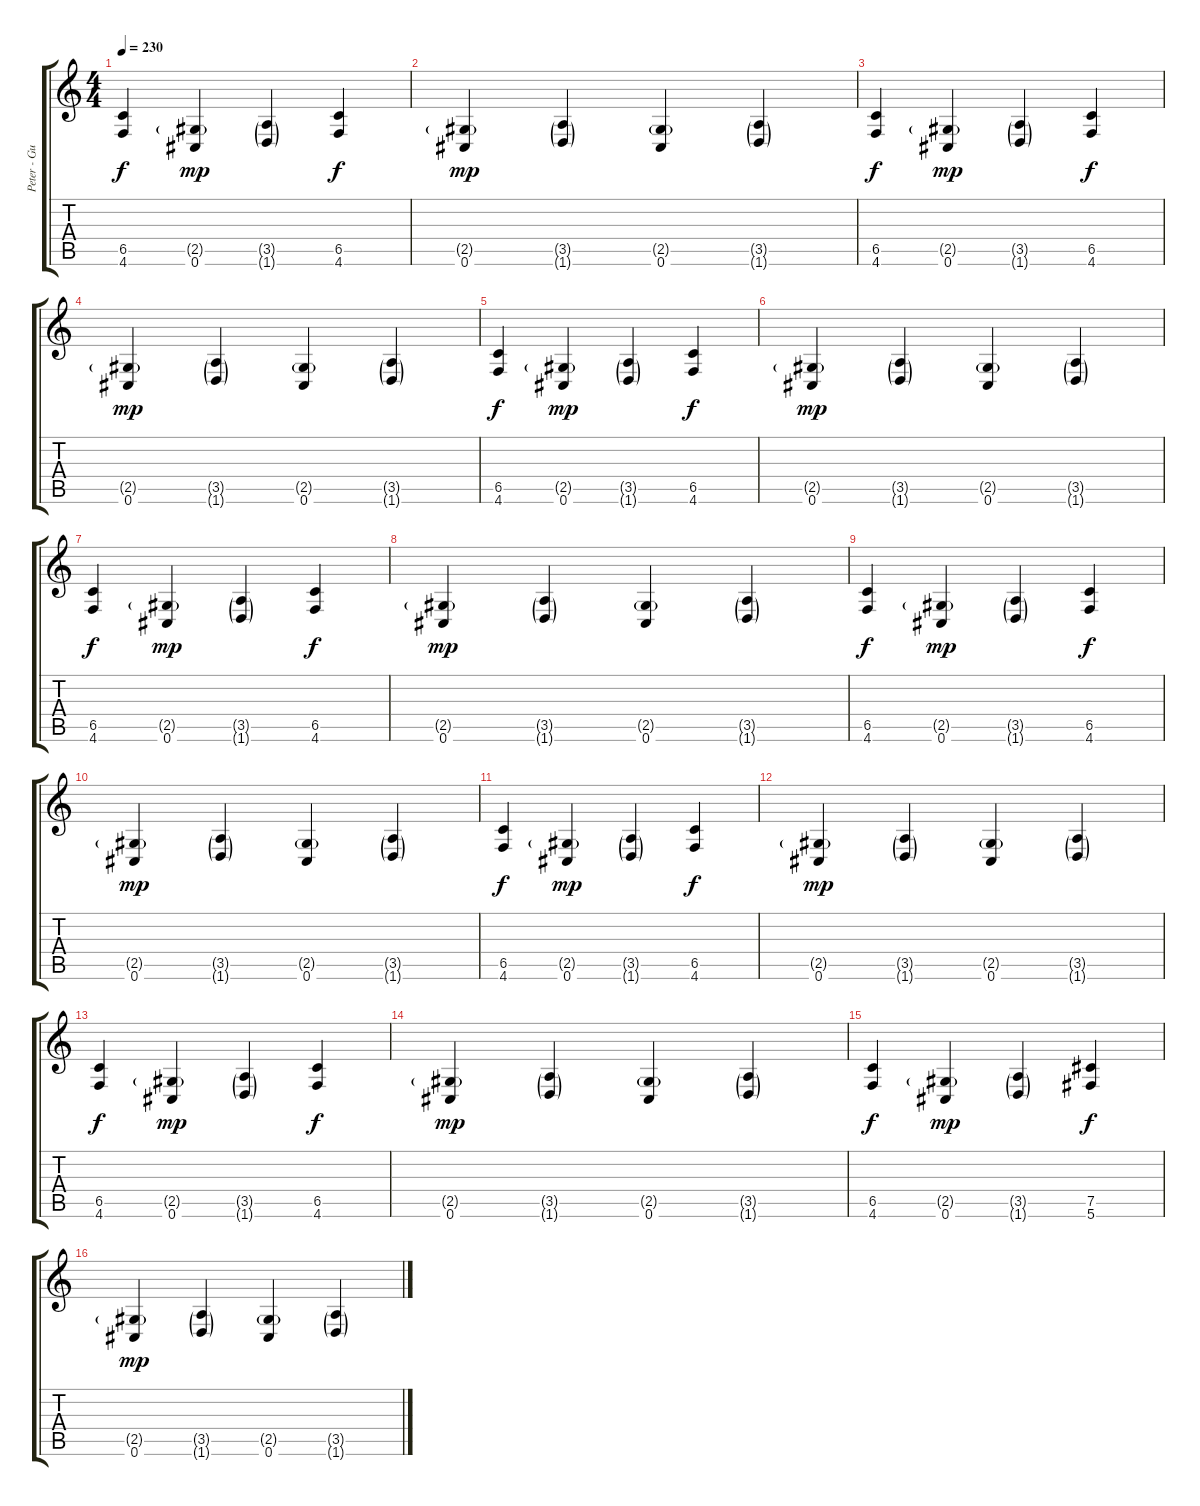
\track ("Peter - Guitar, Vocal" "Peter - Gu") {instrument overdrivenguitar}
\staff {score tabs}
\tuning (Db4 Ab3 E3 B2 Gb2 Db2) {hide}
\ts (4 4)
\tempo 230
\clef g2
\ks c
(6.5 4.6).4{dy f} (2.5{g} 0.6).4{dy mp} (3.5{g} 1.6{g}).4 (6.5 4.6).4{dy f} |
(2.5{g} 0.6).4{dy mp} (3.5{g} 1.6{g}).4 (2.5{g} 0.6).4 (3.5{g} 1.6{g}).4 |
(6.5 4.6).4{dy f} (2.5{g} 0.6).4{dy mp} (3.5{g} 1.6{g}).4 (6.5 4.6).4{dy f} |
(2.5{g} 0.6).4{dy mp} (3.5{g} 1.6{g}).4 (2.5{g} 0.6).4 (3.5{g} 1.6{g}).4 |
(6.5 4.6).4{dy f} (2.5{g} 0.6).4{dy mp} (3.5{g} 1.6{g}).4 (6.5 4.6).4{dy f} |
(2.5{g} 0.6).4{dy mp} (3.5{g} 1.6{g}).4 (2.5{g} 0.6).4 (3.5{g} 1.6{g}).4 |
(6.5 4.6).4{dy f} (2.5{g} 0.6).4{dy mp} (3.5{g} 1.6{g}).4 (6.5 4.6).4{dy f} |
(2.5{g} 0.6).4{dy mp} (3.5{g} 1.6{g}).4 (2.5{g} 0.6).4 (3.5{g} 1.6{g}).4 |
(6.5 4.6).4{dy f} (2.5{g} 0.6).4{dy mp} (3.5{g} 1.6{g}).4 (6.5 4.6).4{dy f} |
(2.5{g} 0.6).4{dy mp} (3.5{g} 1.6{g}).4 (2.5{g} 0.6).4 (3.5{g} 1.6{g}).4 |
(6.5 4.6).4{dy f} (2.5{g} 0.6).4{dy mp} (3.5{g} 1.6{g}).4 (6.5 4.6).4{dy f} |
(2.5{g} 0.6).4{dy mp} (3.5{g} 1.6{g}).4 (2.5{g} 0.6).4 (3.5{g} 1.6{g}).4 |
(6.5 4.6).4{dy f} (2.5{g} 0.6).4{dy mp} (3.5{g} 1.6{g}).4 (6.5 4.6).4{dy f} |
(2.5{g} 0.6).4{dy mp} (3.5{g} 1.6{g}).4 (2.5{g} 0.6).4 (3.5{g} 1.6{g}).4 |
(6.5 4.6).4{dy f} (2.5{g} 0.6).4{dy mp} (3.5{g} 1.6{g}).4 (7.5 5.6).4{dy f} |
(2.5{g} 0.6).4{dy mp} (3.5{g} 1.6{g}).4 (2.5{g} 0.6).4 (3.5{g} 1.6{g}).4
